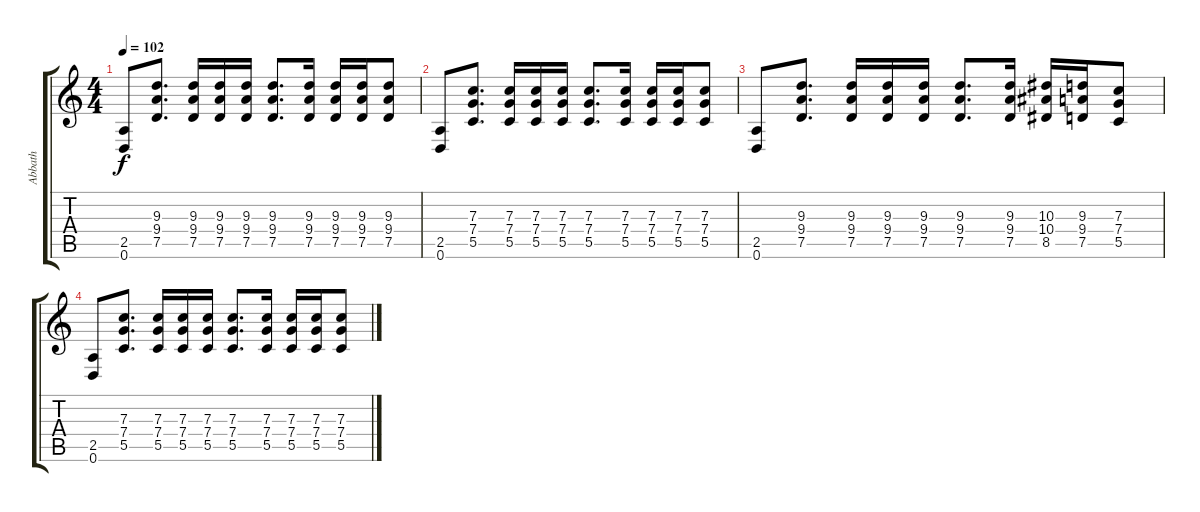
\track ("Abbath" "Abbath") {instrument distortionguitar}
\staff {score tabs}
\tuning (D4 A3 F3 C3 G2 D2) {hide}
\ts (4 4)
\tempo 102
\clef g2
\ks c
(2.5 0.6).8{dy f} (9.3 9.4 7.5).8{d} (9.3 9.4 7.5).16 (9.3 9.4 7.5).16 (9.3 9.4 7.5).16 (9.3 9.4 7.5).8{d} (9.3 9.4 7.5).16 (9.3 9.4 7.5).16 (9.3 9.4 7.5).16 (9.3 9.4 7.5).8 |
(2.5 0.6).8 (7.3 7.4 5.5).8{d} (7.3 7.4 5.5).16 (7.3 7.4 5.5).16 (7.3 7.4 5.5).16 (7.3 7.4 5.5).8{d} (7.3 7.4 5.5).16 (7.3 7.4 5.5).16 (7.3 7.4 5.5).16 (7.3 7.4 5.5).8 |
(2.5 0.6).8 (9.3 9.4 7.5).8{d} (9.3 9.4 7.5).16 (9.3 9.4 7.5).16 (9.3 9.4 7.5).16 (9.3 9.4 7.5).8{d} (9.3 9.4 7.5).16 (10.3 10.4 8.5).16 (9.3 9.4 7.5).16 (7.3 7.4 5.5).8 |
(2.5 0.6).8 (7.3 7.4 5.5).8{d} (7.3 7.4 5.5).16 (7.3 7.4 5.5).16 (7.3 7.4 5.5).16 (7.3 7.4 5.5).8{d} (7.3 7.4 5.5).16 (7.3 7.4 5.5).16 (7.3 7.4 5.5).16 (7.3 7.4 5.5).8
